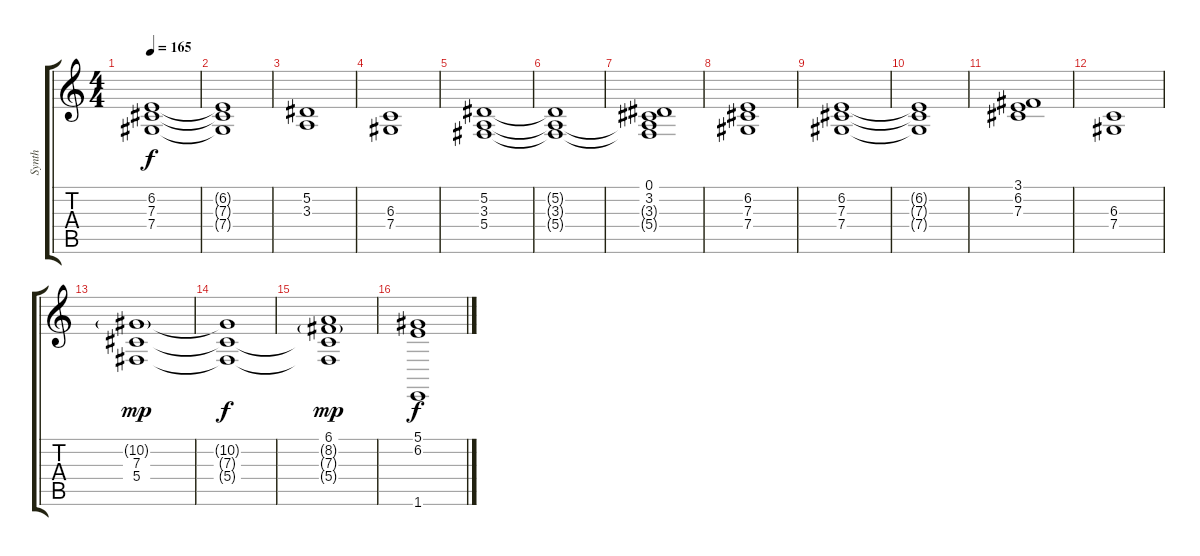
\track ("Synth" "Synth") {instrument choiraahs}
\staff {score tabs}
\tuning (Eb4 Bb3 Gb3 Db3 Ab2 Eb2) {hide}
\ts (4 4)
\tempo 165
\clef g2
\ks c
(6.2 7.3 7.4).1{dy f} |
(6.2{t} 7.3{t} 7.4{t}).1 |
(5.2 3.3).1 |
(6.3 7.4).1 |
(5.2 3.3 5.4).1 |
(5.2{t} 3.3{t} 5.4{t}).1 |
(0.1 3.2 3.3{t} 5.4{t}).1 |
(6.2 7.3 7.4).1 |
(6.2 7.3 7.4).1 |
(6.2{t} 7.3{t} 7.4{t}).1 |
(3.1 6.2 7.3).1 |
(6.3 7.4).1 |
(10.2{g} 7.3 5.4).1{dy mp} |
(10.2{t} 7.3{t} 5.4{t}).1{dy f} |
(6.1 8.2{g} 7.3{t} 5.4{t}).1{dy mp} |
(5.1 6.2 1.6).1{dy f}
